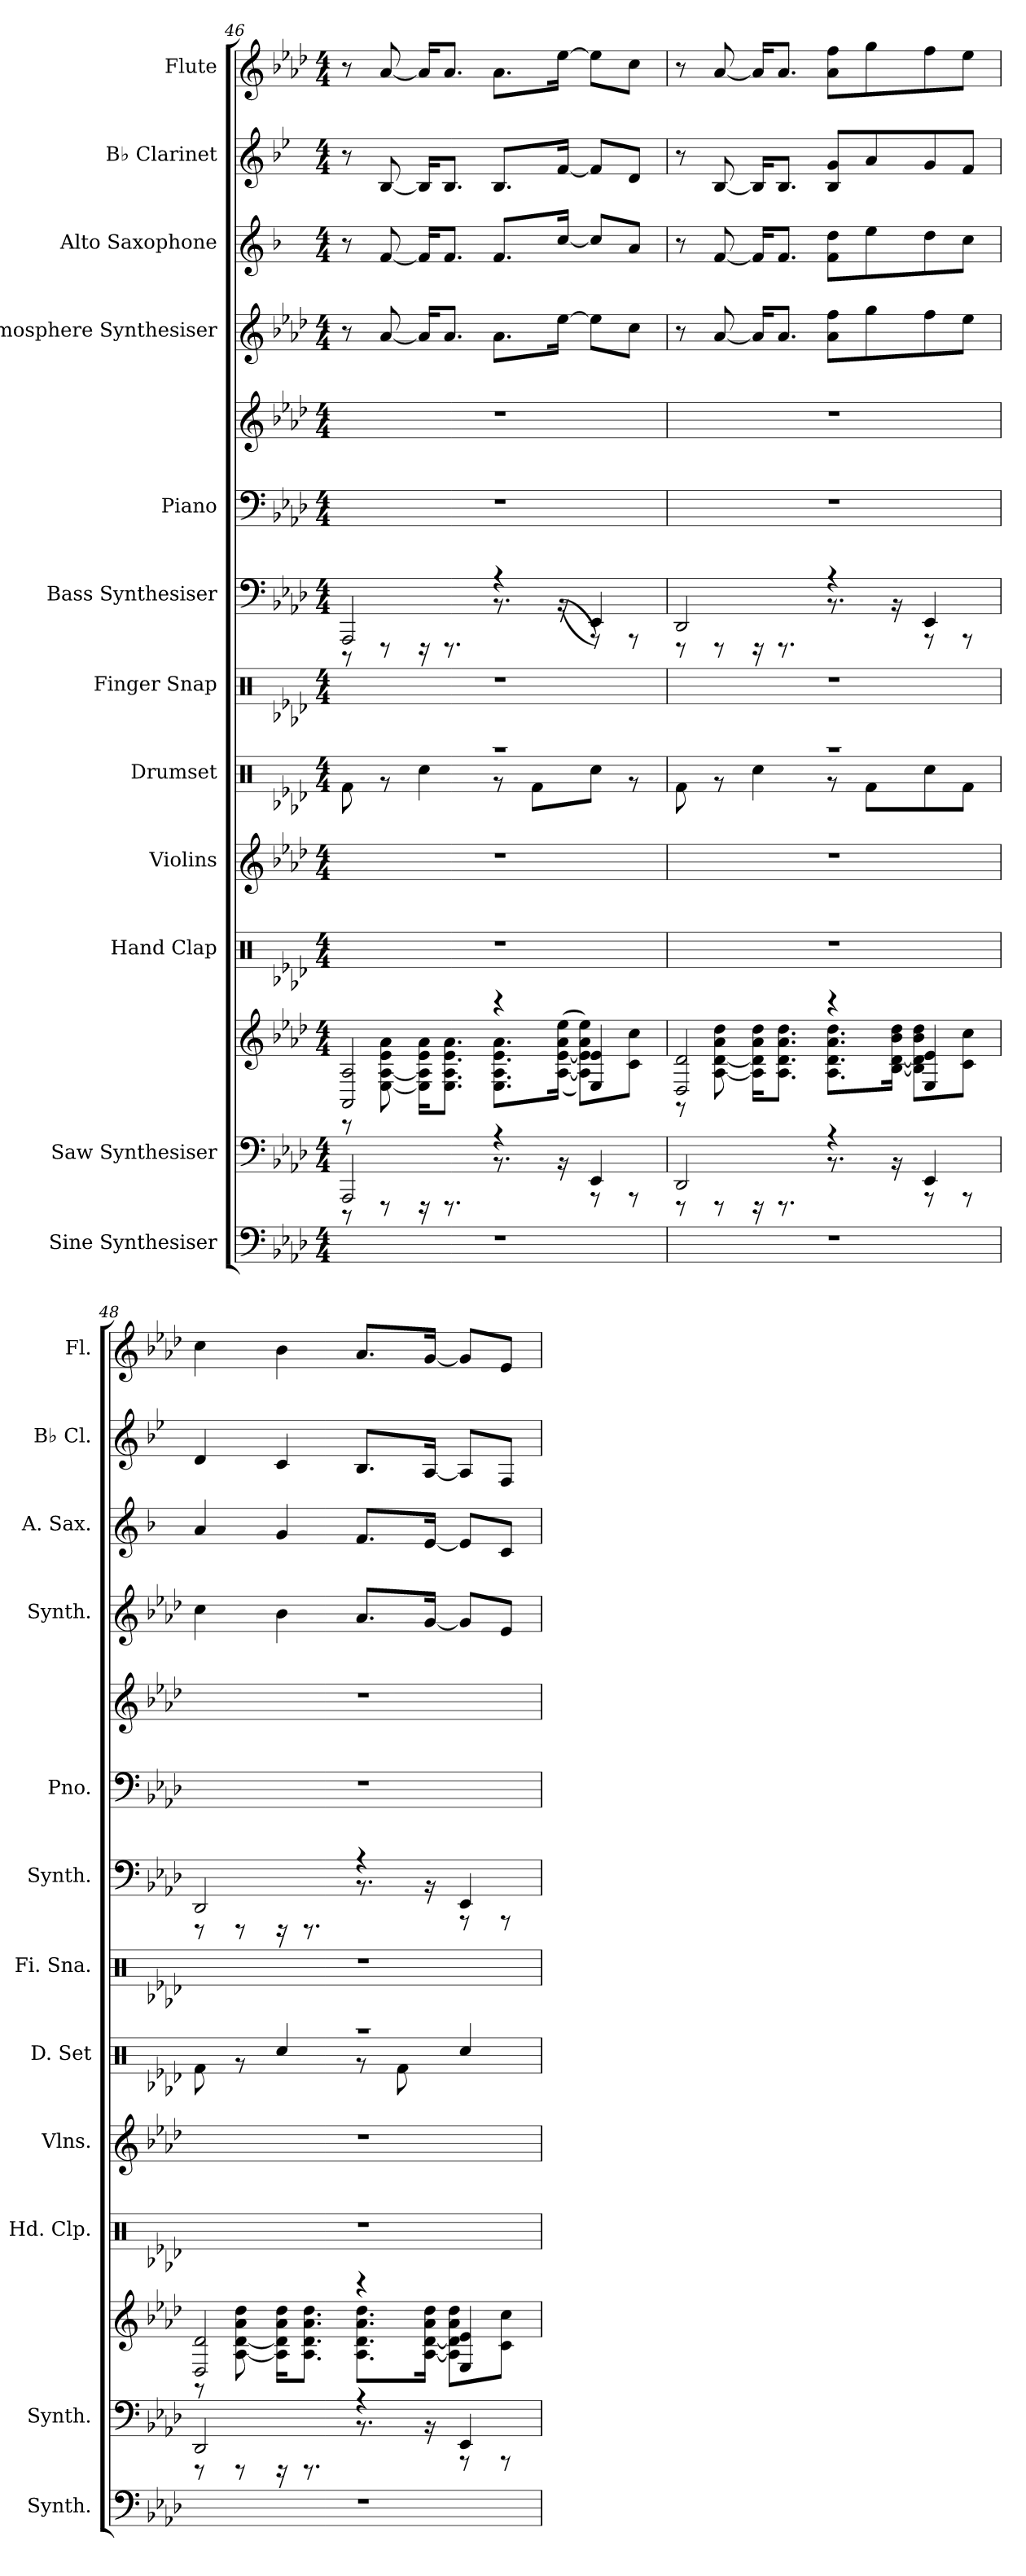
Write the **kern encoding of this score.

**kern	**kern	**kern	**kern	**kern	**kern	**kern	**kern	**kern	**kern	**kern	**kern	**kern	**kern
*part12	*part11	*part11	*part10	*part9	*part8	*part7	*part6	*part5	*part5	*part4	*part3	*part2	*part1
*staff14	*staff13	*staff12	*staff11	*staff10	*staff9	*staff8	*staff7	*staff6	*staff5	*staff4	*staff3	*staff2	*staff1
*I"Sine Synthesiser	*I"Saw Synthesiser	*	*I"Hand Clap	*I"Violins	*I"Drumset	*I"Finger Snap	*I"Bass Synthesiser	*I"Piano	*	*I"Atmosphere Synthesiser	*I"Alto Saxophone	*I"B♭ Clarinet	*I"Flute
*I'Synth.	*I'Synth.	*	*I'Hd. Clp.	*I'Vlns.	*I'D. Set	*I'Fi. Sna.	*I'Synth.	*I'Pno.	*	*I'Synth.	*I'A. Sax.	*I'B♭ Cl.	*I'Fl.
*clefF4	*clefF4	*clefG2	*clefX	*clefG2	*clefX	*clefX	*clefF4	*clefF4	*clefG2	*clefG2	*clefG2	*clefG2	*clefG2
*	*	*	*	*	*	*	*	*	*	*	*ITrd5c9	*ITrd1c2	*
*k[b-e-a-d-]	*k[b-e-a-d-]	*k[b-e-a-d-]	*k[b-e-a-d-]	*k[b-e-a-d-]	*k[b-e-a-d-]	*k[b-e-a-d-]	*k[b-e-a-d-]	*k[b-e-a-d-]	*k[b-e-a-d-]	*k[b-e-a-d-]	*k[b-e-a-d-]	*k[b-e-a-d-]	*k[b-e-a-d-]
*M4/4	*M4/4	*M4/4	*M4/4	*M4/4	*M4/4	*M4/4	*M4/4	*M4/4	*M4/4	*M4/4	*M4/4	*M4/4	*M4/4
=46	=46	=46	=46	=46	=46	=46	=46	=46	=46	=46	=46	=46	=46
*	*^	*^	*	*	*^	*	*^	*	*	*	*	*	*
1r	2AAA-/	8r	2AA-/ 2A-/	8r	1r	1r	1r	8Rf\	1r	2AAA-/	8r	1r	1r	8r	8r	8r	8r
.	.	8r	.	[8E-\ [8A-\ 8e-\ 8a-\	.	.	.	8r	.	.	8r	.	.	[8a-/	[8A-/	[8A-/	[8a-/
.	.	16r	.	16E-\] 16A-\] 16e-\ 16a-\KL	.	.	.	4Rcc\	.	.	16r	.	.	16a-/KL]	16A-/KL]	16A-/KL]	16a-/KL]
.	.	8.r	.	8.E-\ 8.A-\ 8.e-\ 8.a-\J	.	.	.	.	.	.	8.r	.	.	8.a-/J	8.A-/J	8.A-/J	8.a-/J
.	4r	8.r	4r	8.E-\ 8.A-\ 8.e-\ 8.a-\L	.	.	.	8r	.	4r	8.r	.	.	8.a-\L	8.A-/L	8.A-/L	8.a-\L
.	.	.	.	.	.	.	.	8Rf\L	.	.	.	.	.	.	.	.	.
.	.	16r	.	(<(<[16A-\ [16e-\ 16a-\ 16ee-\Jk	.	.	.	.	.	.	(<(<16r	.	.	[16ee-\Jk	[16e-/Jk	[16e-/Jk	[16ee-\Jk
.	4EE-/	8r	4E-/ 4e-/	8A-\] 8e-\] 8a-\ 8ee-\L))	.	.	.	8Rcc\J	.	4EE-/	8r))	.	.	8ee-\L]	8e-/L]	8e-/L]	8ee-\L]
.	.	8r	.	8c\ 8cc\J	.	.	.	8r	.	.	8r	.	.	8cc\J	8c/J	8c/J	8cc\J
=47	=47	=47	=47	=47	=47	=47	=47	=47	=47	=47	=47	=47	=47	=47	=47	=47	=47
1r	2DD-/	8r	2D-/ 2d-/	8r	1r	1r	1r	8Rf\	1r	2DD-/	8r	1r	1r	8r	8r	8r	8r
.	.	8r	.	[8A-\ [8d-\ 8a-\ 8dd-\	.	.	.	8r	.	.	8r	.	.	[8a-/	[8A-/	[8A-/	[8a-/
.	.	16r	.	16A-\] 16d-\] 16a-\ 16dd-\KL	.	.	.	4Rcc\	.	.	16r	.	.	16a-/KL]	16A-/KL]	16A-/KL]	16a-/KL]
.	.	8.r	.	8.A-\ 8.d-\ 8.a-\ 8.dd-\J	.	.	.	.	.	.	8.r	.	.	8.a-/J	8.A-/J	8.A-/J	8.a-/J
.	4r	8.r	4r	8.A-\ 8.d-\ 8.a-\ 8.dd-\L	.	.	.	8r	.	4r	8.r	.	.	8a-\ 8ff\L	8A-\ 8f\L	8A-/ 8f/L	8a-\ 8ff\L
.	.	.	.	.	.	.	.	8Rf\L	.	.	.	.	.	8gg\	8g\	8g/	8gg\
.	.	16r	.	[16B-\ [16d-\ 16b-\ 16dd-\Jk	.	.	.	.	.	.	16r	.	.	.	.	.	.
.	4EE-/	8r	4E-/ 4e-/	8B-\] 8d-\] 8b-\ 8dd-\L	.	.	.	8Rcc\	.	4EE-/	8r	.	.	8ff\	8f\	8f/	8ff\
.	.	8r	.	8c\ 8cc\J	.	.	.	8Rf\J	.	.	8r	.	.	8ee-\J	8e-\J	8e-/J	8ee-\J
=48	=48	=48	=48	=48	=48	=48	=48	=48	=48	=48	=48	=48	=48	=48	=48	=48	=48
1r	2DD-/	8r	2D-/ 2d-/	8r	1r	1r	1r	8Rf\	1r	2DD-/	8r	1r	1r	4cc\	4c/	4c/	4cc\
.	.	8r	.	[8A-\ [8d-\ 8a-\ 8dd-\	.	.	.	8r	.	.	8r	.	.	.	.	.	.
.	.	16r	.	16A-\] 16d-\] 16a-\ 16dd-\KL	.	.	.	4Rcc/	.	.	16r	.	.	4b-\	4B-/	4B-/	4b-\
.	.	8.r	.	8.A-\ 8.d-\ 8.a-\ 8.dd-\J	.	.	.	.	.	.	8.r	.	.	.	.	.	.
.	4r	8.r	4r	8.A-\ 8.d-\ 8.a-\ 8.dd-\L	.	.	.	8r	.	4r	8.r	.	.	8.a-/L	8.A-/L	8.A-/L	8.a-/L
.	.	.	.	.	.	.	.	8Rf\	.	.	.	.	.	.	.	.	.
.	.	16r	.	[16A-\ [16d-\ 16a-\ 16dd-\Jk	.	.	.	.	.	.	16r	.	.	[16g/Jk	[16G/Jk	[16G/Jk	[16g/Jk
.	4EE-/	8r	4E-/ 4e-/	8A-\] 8d-\] 8a-\ 8dd-\L	.	.	.	4Rcc/	.	4EE-/	8r	.	.	8g/L]	8G/L]	8G/L]	8g/L]
.	.	8r	.	8c\ 8cc\J	.	.	.	.	.	.	8r	.	.	8e-/J	8E-/J	8E-/J	8e-/J
*	*v	*v	*	*	*	*	*v	*v	*	*v	*v	*	*	*	*	*	*
*	*	*v	*v	*	*	*	*	*	*	*	*	*	*	*
=	=	=	=	=	=	=	=	=	=	=	=	=	=
*-	*-	*-	*-	*-	*-	*-	*-	*-	*-	*-	*-	*-	*-
